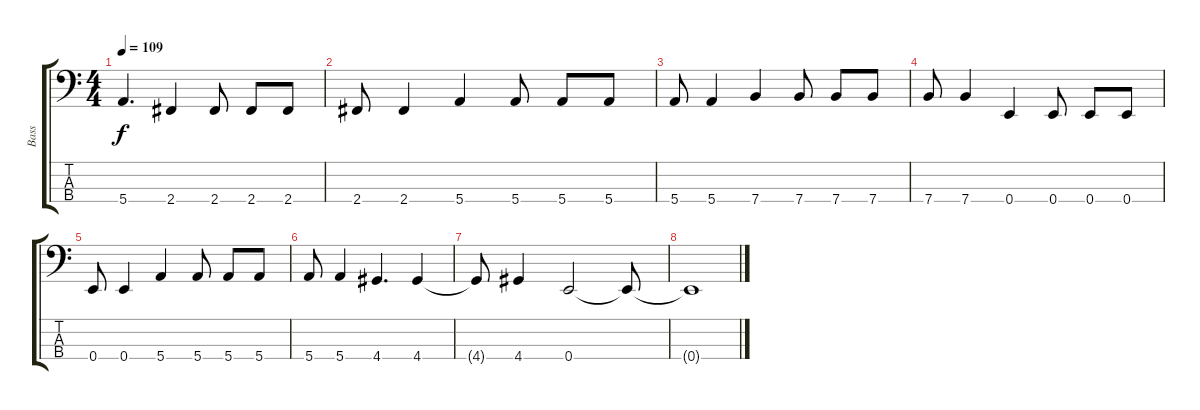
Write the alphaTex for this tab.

\track ("Bass" "Bass") {instrument electricbasspick}
\staff {score tabs}
\tuning (G2 D2 A1 E1) {hide}
\ts (4 4)
\tempo 109
\clef f4
\ks c
5.4{t}.4{d dy f} 2.4.4 2.4.8 2.4.8 2.4.8 |
2.4.8 2.4.4 5.4.4 5.4.8 5.4.8 5.4.8 |
5.4.8 5.4.4 7.4.4 7.4.8 7.4.8 7.4.8 |
7.4.8 7.4.4 0.4.4 0.4.8 0.4.8 0.4.8 |
0.4.8 0.4.4 5.4.4 5.4.8 5.4.8 5.4.8 |
5.4.8 5.4.4 4.4.4{d} 4.4.4 |
4.4{t}.8 4.4.4 0.4.2 0.4{t}.8 |
0.4{t}.1
